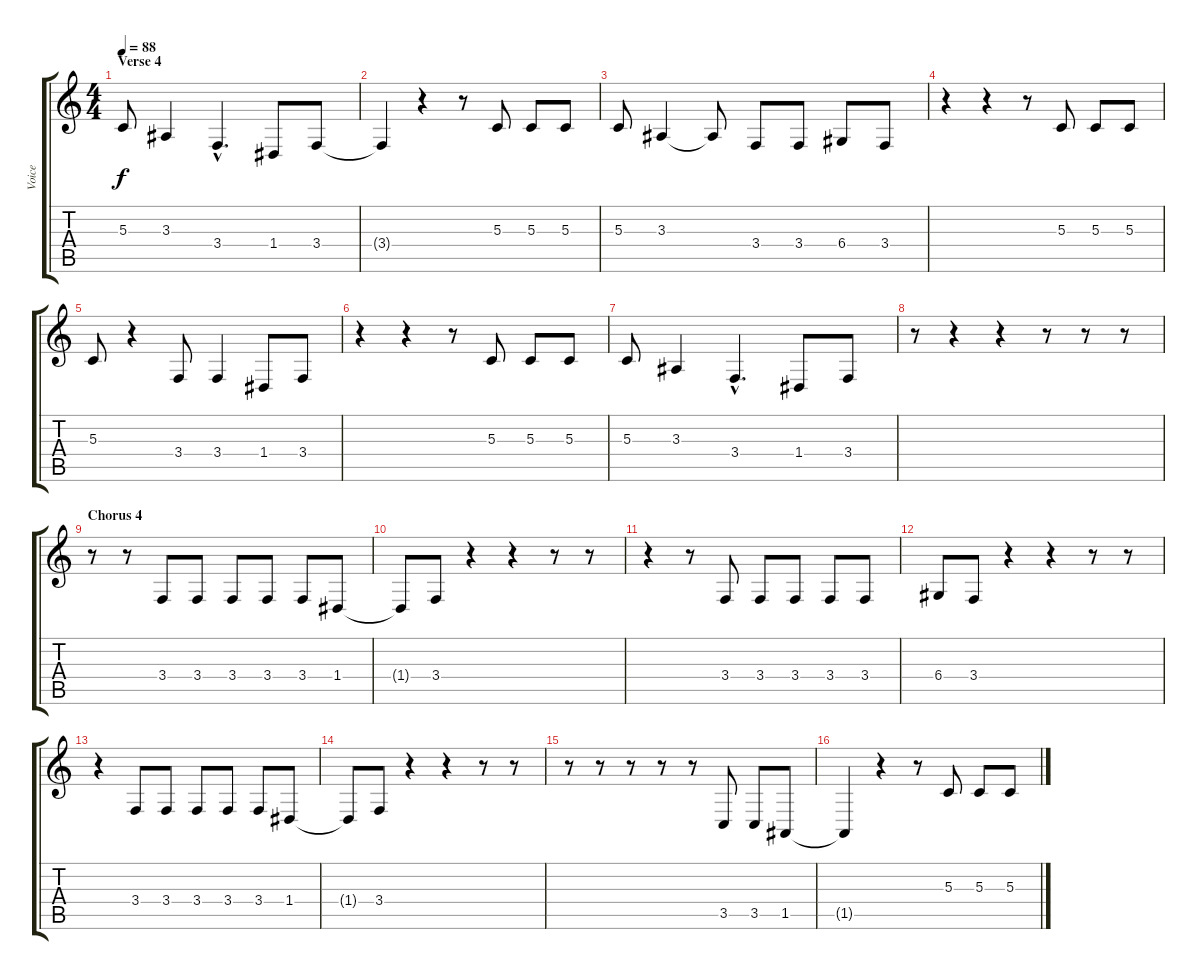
\track ("Voice" "Voice") {instrument clarinet}
\staff {score tabs}
\tuning (E4 B3 G3 D3 A2 E2) {hide}
\ts (4 4)
\section ("" "Verse 4")
\tempo 88
\clef g2
\ks c
5.3.8{dy f} 3.3.4 3.4{hac}.4{d} 1.4.8 3.4.8 |
3.4{t}.4 r.4 r.8 5.3.8 5.3.8 5.3.8 |
5.3.8 3.3.4 3.3{t}.8 3.4.8 3.4.8 6.4.8 3.4.8 |
r.4 r.4 r.8 5.3.8 5.3.8 5.3.8 |
5.3.8 r.4 3.4.8 3.4.4 1.4.8 3.4.8 |
r.4 r.4 r.8 5.3.8 5.3.8 5.3.8 |
5.3.8 3.3.4 3.4{hac}.4{d} 1.4.8 3.4.8 |
r.8 r.4 r.4 r.8 r.8 r.8 |
\section ("" "Chorus 4")
r.8 r.8 3.4.8 3.4.8 3.4.8 3.4.8 3.4.8 1.4.8 |
1.4{t}.8 3.4.8 r.4 r.4 r.8 r.8 |
r.4 r.8 3.4.8 3.4.8 3.4.8 3.4.8 3.4.8 |
6.4.8 3.4.8 r.4 r.4 r.8 r.8 |
r.4 3.4.8 3.4.8 3.4.8 3.4.8 3.4.8 1.4.8 |
1.4{t}.8 3.4.8 r.4 r.4 r.8 r.8 |
r.8 r.8 r.8 r.8 r.8 3.5.8 3.5.8 1.5.8 |
1.5{t}.4 r.4 r.8 5.3.8 5.3.8 5.3.8
